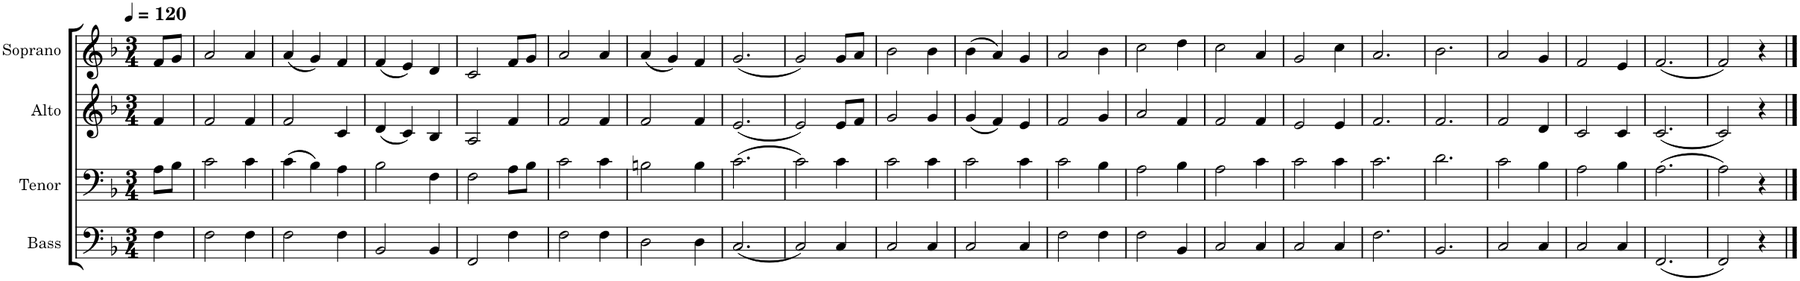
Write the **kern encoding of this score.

**kern	**kern	**kern	**kern
*part4	*part3	*part2	*part1
*staff4	*staff3	*staff2	*staff1
*I"Bass	*I"Tenor	*I"Alto	*I"Soprano
*I'B.	*I'T.	*I'A.	*I'S.
*clefF4	*clefF4	*clefG2	*clefG2
*k[b-]	*k[b-]	*k[b-]	*k[b-]
*M3/4	*M3/4	*M3/4	*M3/4
*MM120	*MM120	*MM120	*MM120
=	=	=	=
4F\	8A\L	4f/	8f/L
.	8B-\J	.	8g/J
=1	=1	=1	=1
2F\	2c\	2f/	2a/
4F\	4c\	4f/	4a/
=2	=2	=2	=2
2F\	(4c\	2f/	(4a/
.	4B-\)	.	4g/)
4F\	4A\	4c/	4f/
=3	=3	=3	=3
2BB-/	2B-\	(4d/	(4f/
.	.	4c/)	4e/)
4BB-/	4F\	4B-/	4d/
=4	=4	=4	=4
2FF/	2F\	2A/	2c/
4F\	8A\L	4f/	8f/L
.	8B-\J	.	8g/J
=5	=5	=5	=5
2F\	2c\	2f/	2a/
4F\	4c\	4f/	4a/
=6	=6	=6	=6
2D\	2Bn\	2f/	(4a/
.	.	.	4g/)
4D\	4B\	4f/	4f/
=7	=7	=7	=7
(2.C/	(2.c\	(2.e/	(2.g/
=8	=8	=8	=8
2C/)	2c\)	2e/)	2g/)
4C/	4c\	8e/L	8g/L
.	.	8f/J	8a/J
=9	=9	=9	=9
2C/	2c\	2g/	2b-\
4C/	4c\	4g/	4b-\
=10	=10	=10	=10
2C/	2c\	(4g/	(4b-\
.	.	4f/)	4a/)
4C/	4c\	4e/	4g/
=11	=11	=11	=11
2F\	2c\	2f/	2a/
4F\	4B-\	4g/	4b-\
=12	=12	=12	=12
2F\	2A\	2a/	2cc\
4BB-/	4B-\	4f/	4dd\
=13	=13	=13	=13
2C/	2A\	2f/	2cc\
4C/	4c\	4f/	4a/
=14	=14	=14	=14
2C/	2c\	2e/	2g/
4C/	4c\	4e/	4cc\
=15	=15	=15	=15
2.F\	2.c\	2.f/	2.a/
=16	=16	=16	=16
2.BB-/	2.d\	2.f/	2.b-\
=17	=17	=17	=17
2C/	2c\	2f/	2a/
4C/	4B-\	4d/	4g/
=18	=18	=18	=18
2C/	2A\	2c/	2f/
4C/	4B-\	4c/	4e/
=19	=19	=19	=19
(2.FF/	(2.A\	(2.c/	(2.f/
=20	=20	=20	=20
2FF/)	2A\)	2c/)	2f/)
4r	4r	4r	4r
==	==	==	==
*-	*-	*-	*-
